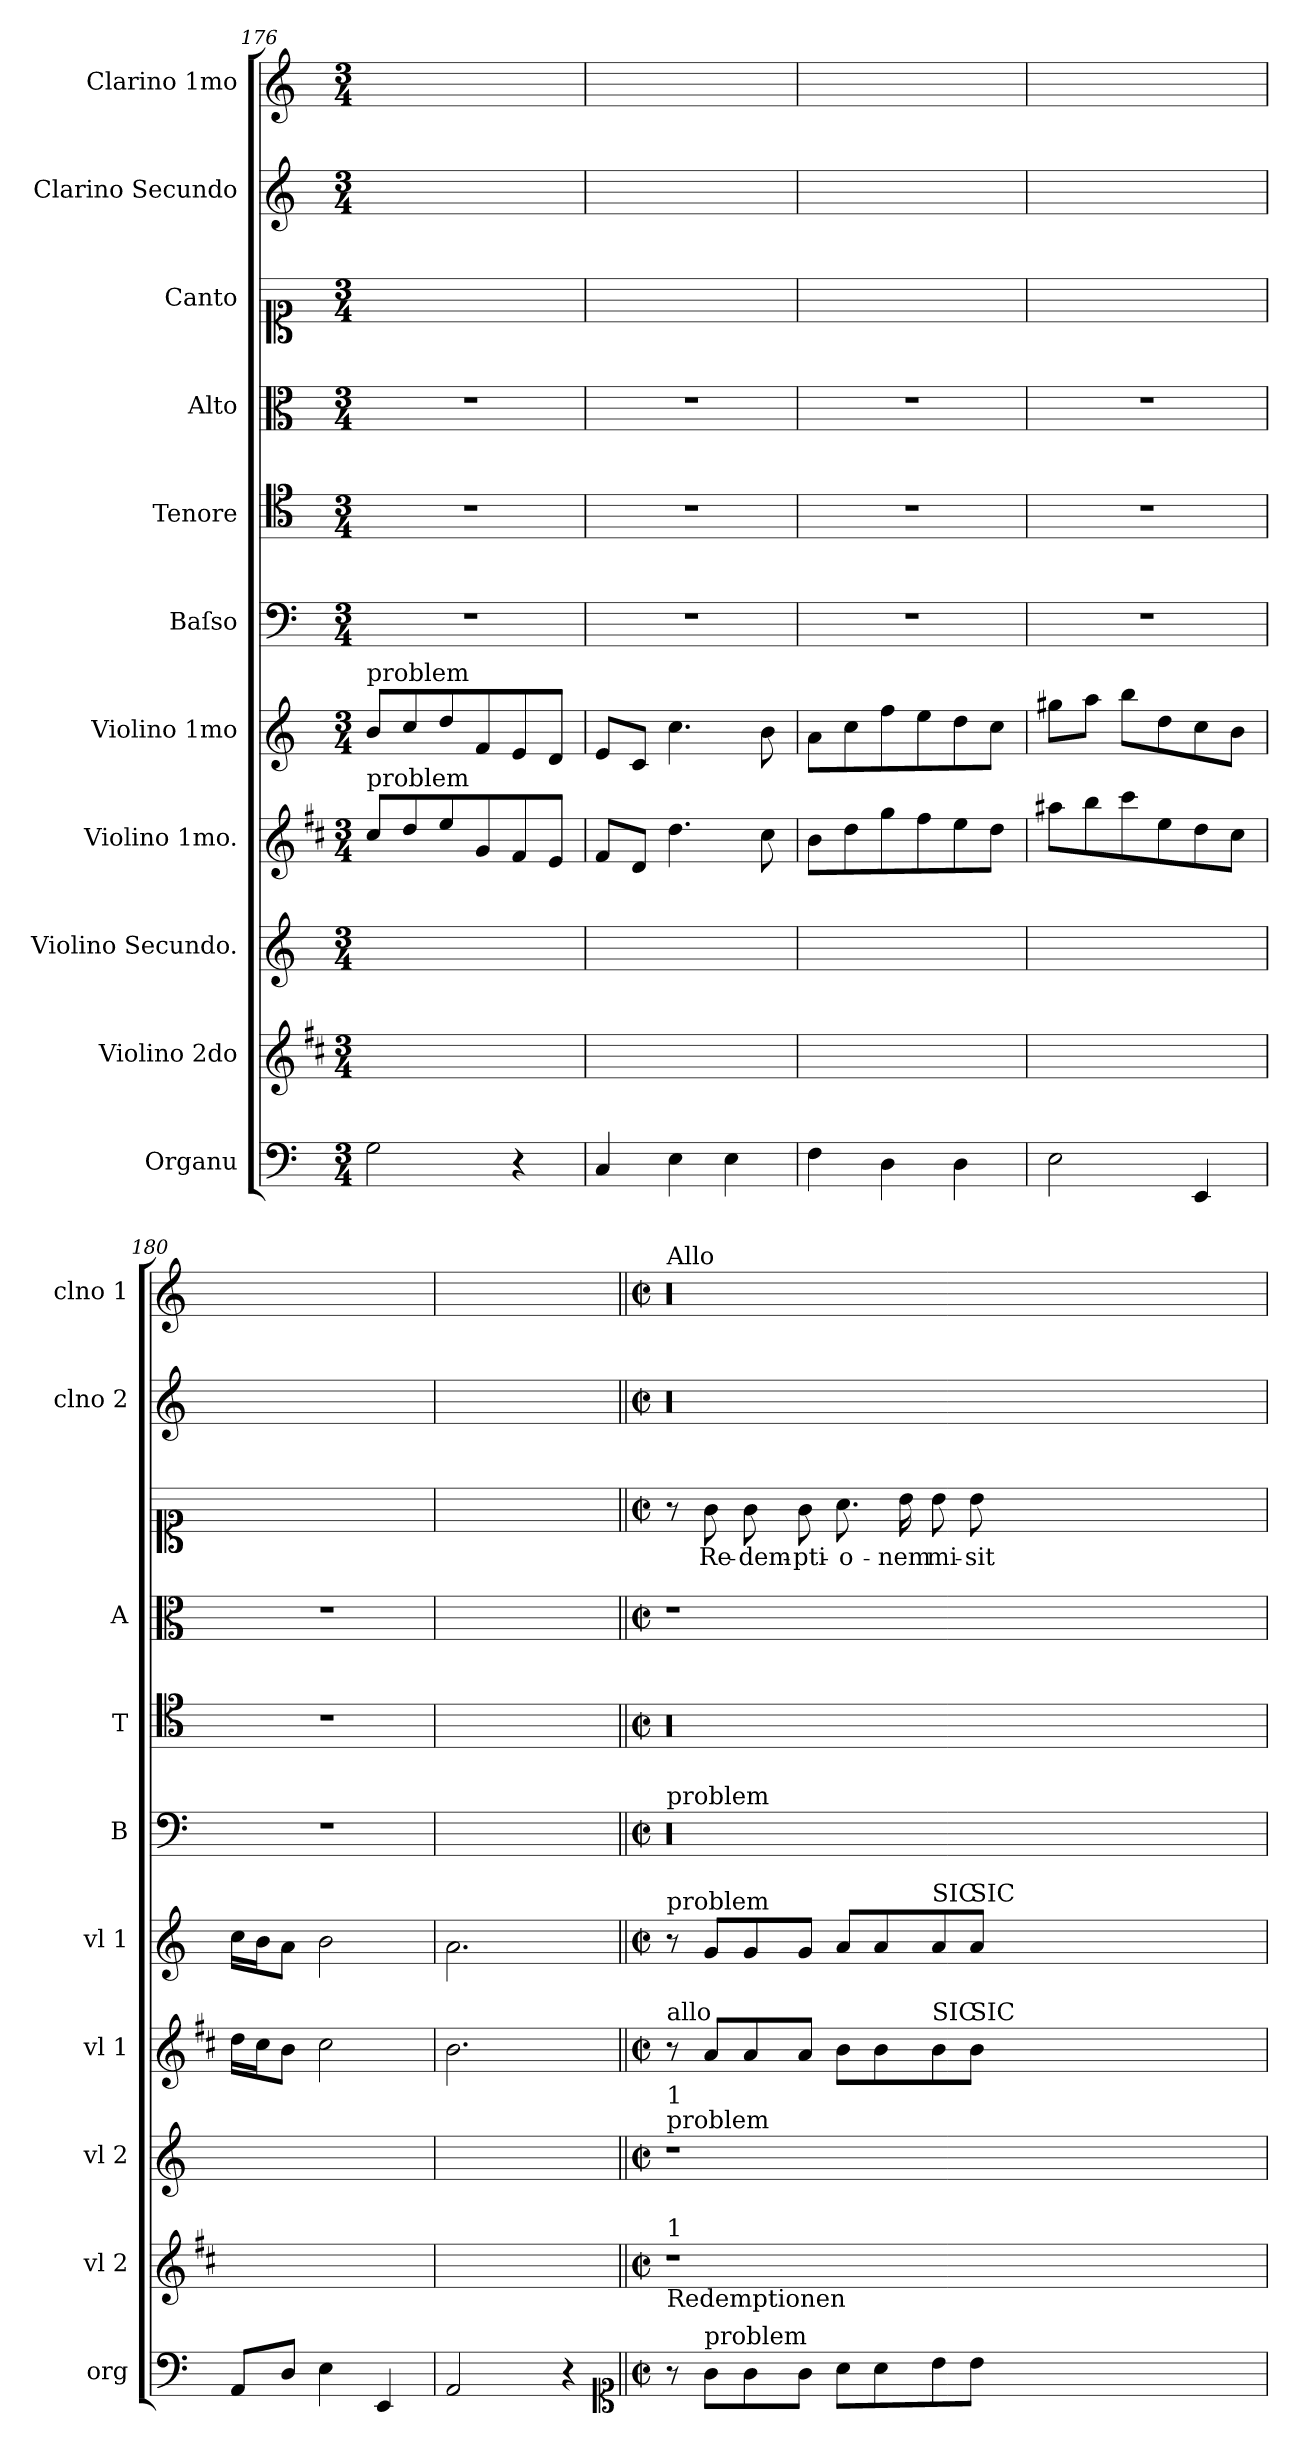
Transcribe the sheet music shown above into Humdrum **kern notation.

**kern	**kern	**kern	**kern	**kern	**kern	**kern	**kern	**kern	**text	**kern	**kern
*part11	*part10	*part9	*part8	*part7	*part6	*part5	*part4	*part3	*part3	*part2	*part1
*staff11	*staff10	*staff9	*staff8	*staff7	*staff6	*staff5	*staff4	*staff3	*staff3	*staff2	*staff1
*I"Organu	*I"Violino 2do	*I"Violino Secundo.	*I"Violino 1mo.	*I"Violino 1mo	*I"Baſso	*I"Tenore	*I"Alto	*I"Canto	*	*I"Clarino Secundo	*I"Clarino 1mo
*I'org	*I'vl 2	*I'vl 2	*I'vl 1	*I'vl 1	*I'B	*I'T	*I'A	*	*	*I'clno 2	*I'clno 1
*clefF4	*clefG2	*clefG2	*clefG2	*clefG2	*clefF4	*clefC4	*clefC3	*clefC1	*	*clefG2	*clefG2
*	*ITrd1c2	*	*ITrd1c2	*	*	*	*	*	*	*	*
*k[]	*k[]	*k[]	*k[]	*k[]	*k[]	*k[]	*k[]	*k[]	*	*k[]	*k[]
*M3/4	*M3/4	*M3/4	*M3/4	*M3/4	*M3/4	*M3/4	*M3/4	*M3/4	*	*M3/4	*M3/4
=176	=176	=176	=176	=176	=176	=176	=176	=176	=176	=176	=176
!	!	!	!	!LO:TX:a:t=problem	!	!	!	!	!	!	!
!	!	!	!LO:TX:a:t=problem	!	!	!	!	!	!	!	!
2G\	2.ryy	2.ryy	8b\L	8b\L	2.r	2.r	2.r	2.ryy	.	2.ryy	4ryy
.	.	.	8cc\	8cc\	.	.	.	.	.	.	.
.	.	.	8dd\	8dd\	.	.	.	.	.	.	4ryy
.	.	.	8f/	8f/	.	.	.	.	.	.	.
4r	.	.	8e/	8e/	.	.	.	.	.	.	4ryy
.	.	.	8d/J	8d/J	.	.	.	.	.	.	.
=177	=177	=177	=177	=177	=177	=177	=177	=177	=177	=177	=177
4C/	2.ryy	2.ryy	8e/L	8e/L	2.r	2.r	2.r	2.ryy	.	2.ryy	4ryy
.	.	.	8c/J	8c/J	.	.	.	.	.	.	.
4E\	.	.	4.cc\	4.cc\	.	.	.	.	.	.	4ryy
4E\	.	.	.	.	.	.	.	.	.	.	4ryy
.	.	.	8b\	8b\	.	.	.	.	.	.	.
=178	=178	=178	=178	=178	=178	=178	=178	=178	=178	=178	=178
4F\	2.ryy	2.ryy	8a\L	8a\L	2.r	2.r	2.r	2.ryy	.	2.ryy	4ryy
.	.	.	8cc\	8cc\	.	.	.	.	.	.	.
4D\	.	.	8ff\	8ff\	.	.	.	.	.	.	4ryy
.	.	.	8ee\	8ee\	.	.	.	.	.	.	.
4D\	.	.	8dd\	8dd\	.	.	.	.	.	.	4ryy
.	.	.	8cc\J	8cc\J	.	.	.	.	.	.	.
=179	=179	=179	=179	=179	=179	=179	=179	=179	=179	=179	=179
2E\	2.ryy	2.ryy	8gg#X\L	8gg#X\L	2.r	2.r	2.r	2.ryy	.	2.ryy	4ryy
.	.	.	8aa\	8aa\J	.	.	.	.	.	.	.
.	.	.	8bb\	8bb\L	.	.	.	.	.	.	4ryy
.	.	.	8dd\	8dd\	.	.	.	.	.	.	.
4EE/	.	.	8cc\	8cc\	.	.	.	.	.	.	4ryy
.	.	.	8b\J	8b\J	.	.	.	.	.	.	.
=180	=180	=180	=180	=180	=180	=180	=180	=180	=180	=180	=180
8AA/L	2.ryy	2.ryy	16cc\LL	16cc\LL	2.r	2.r	2.r	2.ryy	.	2.ryy	4ryy
.	.	.	16b\J	16b\J	.	.	.	.	.	.	.
8D/J	.	.	8a\J	8a\J	.	.	.	.	.	.	.
4E\	.	.	2b\	2b\	.	.	.	.	.	.	4ryy
4EE/	.	.	.	.	.	.	.	.	.	.	4ryy
=181	=181	=181	=181	=181	=181	=181	=181	=181	=181	=181	=181
2AA/	2.ryy	2.ryy	2.a\	2.a\	2.ryy	2.ryy	2.ryy	2.ryy	.	2.ryy	4ryy
.	.	.	.	.	.	.	.	.	.	.	2ryy
4r	.	.	.	.	.	.	.	.	.	.	.
*clefC1	*	*	*	*	*	*	*	*	*	*	*
=182||	=182||	=182||	=182||	=182||	=182||	=182||	=182||	=182||	=182||	=182||	=182||
*M2/2	*M2/2	*M2/2	*M2/2	*M2/2	*M2/2	*M2/2	*M2/2	*M2/2	*	*M2/2	*M2/2
*met(c|)	*met(c|)	*met(c|)	*met(c|)	*met(c|)	*met(c|)	*met(c|)	*met(c|)	*met(c|)	*	*met(c|)	*met(c|)
!	!	!	!	!	!	!	!	!	!	!	!LO:TX:a:t=Allo
!	!	!	!	!	!LO:TX:a:t=problem	!	!	!	!	!	!
!	!	!	!	!LO:TX:a:t=problem	!	!	!	!	!	!	!
!	!	!	!LO:TX:a:t=allo	!	!	!	!	!	!	!	!
!	!	!LO:TX:a:t=problem	!	!	!	!	!	!	!	!	!
!	!	!LO:TX:a:t=1	!	!	!	!	!	!	!	!	!
!	!LO:TX:b:t=Redemptionen	!	!	!	!	!	!	!	!	!	!
!	!LO:TX:a:t=1	!	!	!	!	!	!	!	!	!	!
8r	1r	1r	8r	8r	00r	00r	1r	8r	.	00r	00r
!LO:TX:a:t=problem	!	!	!	!	!	!	!	!	!	!	!
8g\L	.	.	8g/L	8g/L	.	.	.	8g\	Re-	.	.
8g\	.	.	8g/	8g/	.	.	.	8g\	-dem-	.	.
8g\J	.	.	8g/J	8g/J	.	.	.	8g\	-pti-	.	.
8a\L	.	.	8a\L	8a/L	.	.	.	8.a\	-o-	.	.
8a\	.	.	8a\	8a/	.	.	.	.	.	.	.
.	.	.	.	.	.	.	.	16b\	-nem	.	.
!	!	!	!	!LO:TX:a:t=SIC	!	!	!	!	!	!	!
!	!	!	!LO:TX:a:t=SIC	!	!	!	!	!	!	!	!
8b\	.	.	8a\	8a/	.	.	.	8b\	mi-	.	.
!	!	!	!	!LO:TX:a:t=SIC	!	!	!	!	!	!	!
!	!	!	!LO:TX:a:t=SIC	!	!	!	!	!	!	!	!
8b\J	.	.	8a\J	8a/J	.	.	.	8b\	-sit	.	.
0.ryy	0.ryy	0.ryy	0.ryy	0.ryy	.	.	0.ryy	0.ryy	.	.	.
=	=	=	=	=	=	=	=	=	=	=	=
*-	*-	*-	*-	*-	*-	*-	*-	*-	*-	*-	*-
